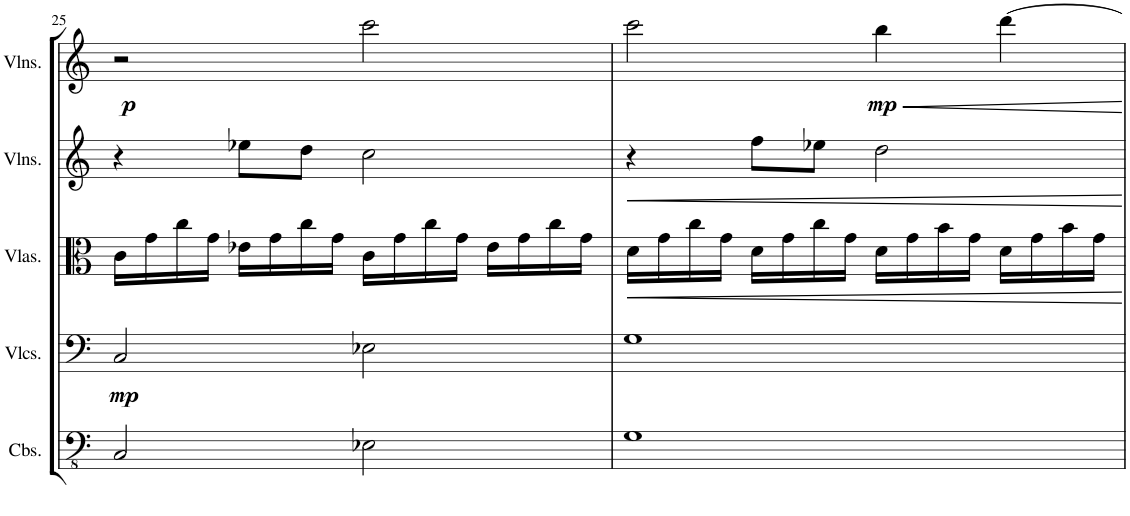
**kern	**kern	**dynam	**kern	**kern	**kern	**dynam
*part5	*part4	*part4	*part3	*part2	*part1	*part1
*staff5	*staff4	*staff4	*staff3	*staff2	*staff1	*staff1
*I"Contrabasses	*I"Violoncellos	*	*I"Violas	*I"Violins	*I"Violins	*
*I'Cbs.	*I'Vlcs.	*	*I'Vlas.	*I'Vlns.	*I'Vlns.	*
!!LO:PB:g=z
*clefFv4	*clefF4	*	*clefC3	*clefG2	*clefG2	*
*k[]	*k[]	*	*k[]	*k[]	*k[]	*
*M4/4	*M4/4	*	*M4/4	*M4/4	*M4/4	*
=25	=25	=25	=25	=25	=25	=25
!	!	!LO:DY:b	!	!	!	!LO:DY:b
2CC/	2C/	mp	16c\LL	4r	2r	p
.	.	.	16g\	.	.	.
.	.	.	16cc\	.	.	.
.	.	.	16g\JJ	.	.	.
.	.	.	16e-X\LL	8ee-X\L	.	.
.	.	.	16g\	.	.	.
.	.	.	16cc\	8dd\J	.	.
.	.	.	16g\JJ	.	.	.
2EE-X\	2E-X\	.	16c\LL	2cc\	2ccc\	.
.	.	.	16g\	.	.	.
.	.	.	16cc\	.	.	.
.	.	.	16g\JJ	.	.	.
.	.	.	16e-\LL	.	.	.
.	.	.	16g\	.	.	.
.	.	.	16cc\	.	.	.
.	.	.	16g\JJ	.	.	.
=26	=26	=26	=26	=26	=26	=26
1GG	1G	.	16d\LL	4r	2ccc\	.
.	.	.	16g\	.	.	.
.	.	.	16cc\	.	.	.
.	.	.	16g\JJ	.	.	.
.	.	.	16d\LL	8ff\L	.	.
.	.	.	16g\	.	.	.
.	.	.	16cc\	8ee-X\J	.	.
.	.	.	16g\JJ	.	.	.
!	!	!	!	!	!	!LO:DY:b
.	.	.	16d\LL	2dd\	4bb\	mp
.	.	.	16g\	.	.	.
.	.	.	16b\	.	.	.
.	.	.	16g\JJ	.	.	.
.	.	.	16d\LL	.	[4ddd\	.
.	.	.	16g\	.	.	.
.	.	.	16b\	.	.	.
.	.	.	16g\JJ	.	.	.
=	=	=	=	=	=	=
*-	*-	*-	*-	*-	*-	*-
